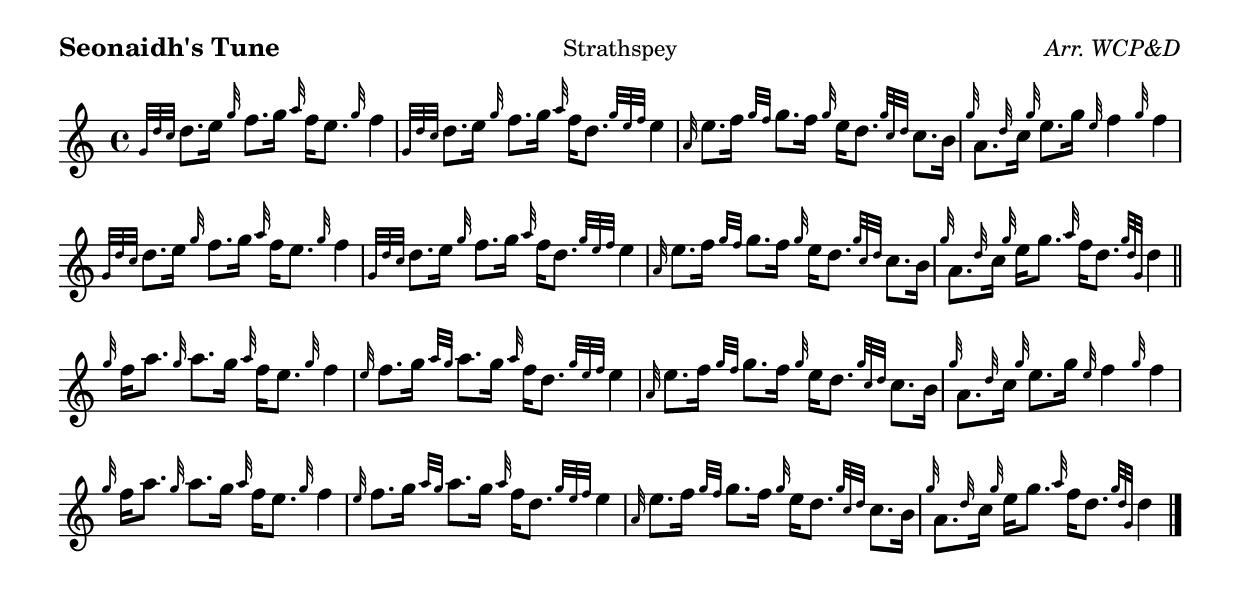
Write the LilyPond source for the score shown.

\version "2.18.2"

\include "bagpipe.ly"
today = #(strftime "%e %B %Y" (localtime (current-time)))

\paper {
  top-margin = 1\cm

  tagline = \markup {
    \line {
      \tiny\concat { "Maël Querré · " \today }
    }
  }

  scoreTitleMarkup = \markup {
    \fill-line {
      \column {
        \large \bold \fromproperty #'header:title
        \bold \fromproperty #'header:subtitle
      }
      \fromproperty #'header:meter
      \column {
        \fromproperty #'header:composer
        \italic \fromproperty #'header:arranger
        \tiny \fromproperty #'header:date
      }
    }
  }

  markup-system-spacing #'basic-distance = #10
}

\layout {
  indent = 0.0\cm
  \context {
    \Score \remove "Bar_number_engraver"
  }
}


\score {
  \header {
    title = "Seonaidh's Tune"
    meter = "Strathspey"
    arranger = "Arr. WCP&D"
  }

  {
    \hideKeySignature
    \time 4/4

    % Part 1

    \thrwd d8. e16 \grg f8. g16 \grA f16 e8. \grg f4
    \thrwd d8. e16 \grg f8. g16 \grA f16 d8. \dble e4
    \gra e8. f16 \dblg g8. f16 \grg e16 d8. \dblc c8. b16
    \grg a8. \grd c16 \grg e8. g16 \gre f4 \grg f4

    \break

    \thrwd d8. e16 \grg f8. g16 \grA f16 e8. \grg f4
    \thrwd d8. e16 \grg f8. g16 \grA f16 d8. \dble e4
    \gra e8. f16 \dblg g8. f16 \grg e16 d8. \dblc c8. b16
    \grg a8. \grd c16 \grg e16 g8. \grA f16 d8. \slurd d4
    \bar "||" \break


    % Part 2

    \grg f16 A8. \grg A8. g16 \grA f16 e8. \grg f4
    \gre f8. g16 \dblA A8. g16 \grA f16 d8. \dble e4
    \gra e8. f16 \dblg g8. f16 \grg e16 d8. \dblc c8. b16
    \grg a8. \grd c16 \grg e8. g16 \gre f4 \grg f4

    \break

    \grg f16 A8. \grg A8. g16 \grA f16 e8. \grg f4
    \gre f8. g16 \dblA A8. g16 \grA f16 d8. \dble e4
    \gra e8. f16 \dblg g8. f16 \grg e16 d8. \dblc c8. b16
    \grg a8. \grd c16 \grg e16 g8. \grA f16 d8. \slurd d4
    \bar "|."
  }
  
  % \midi {}
}
